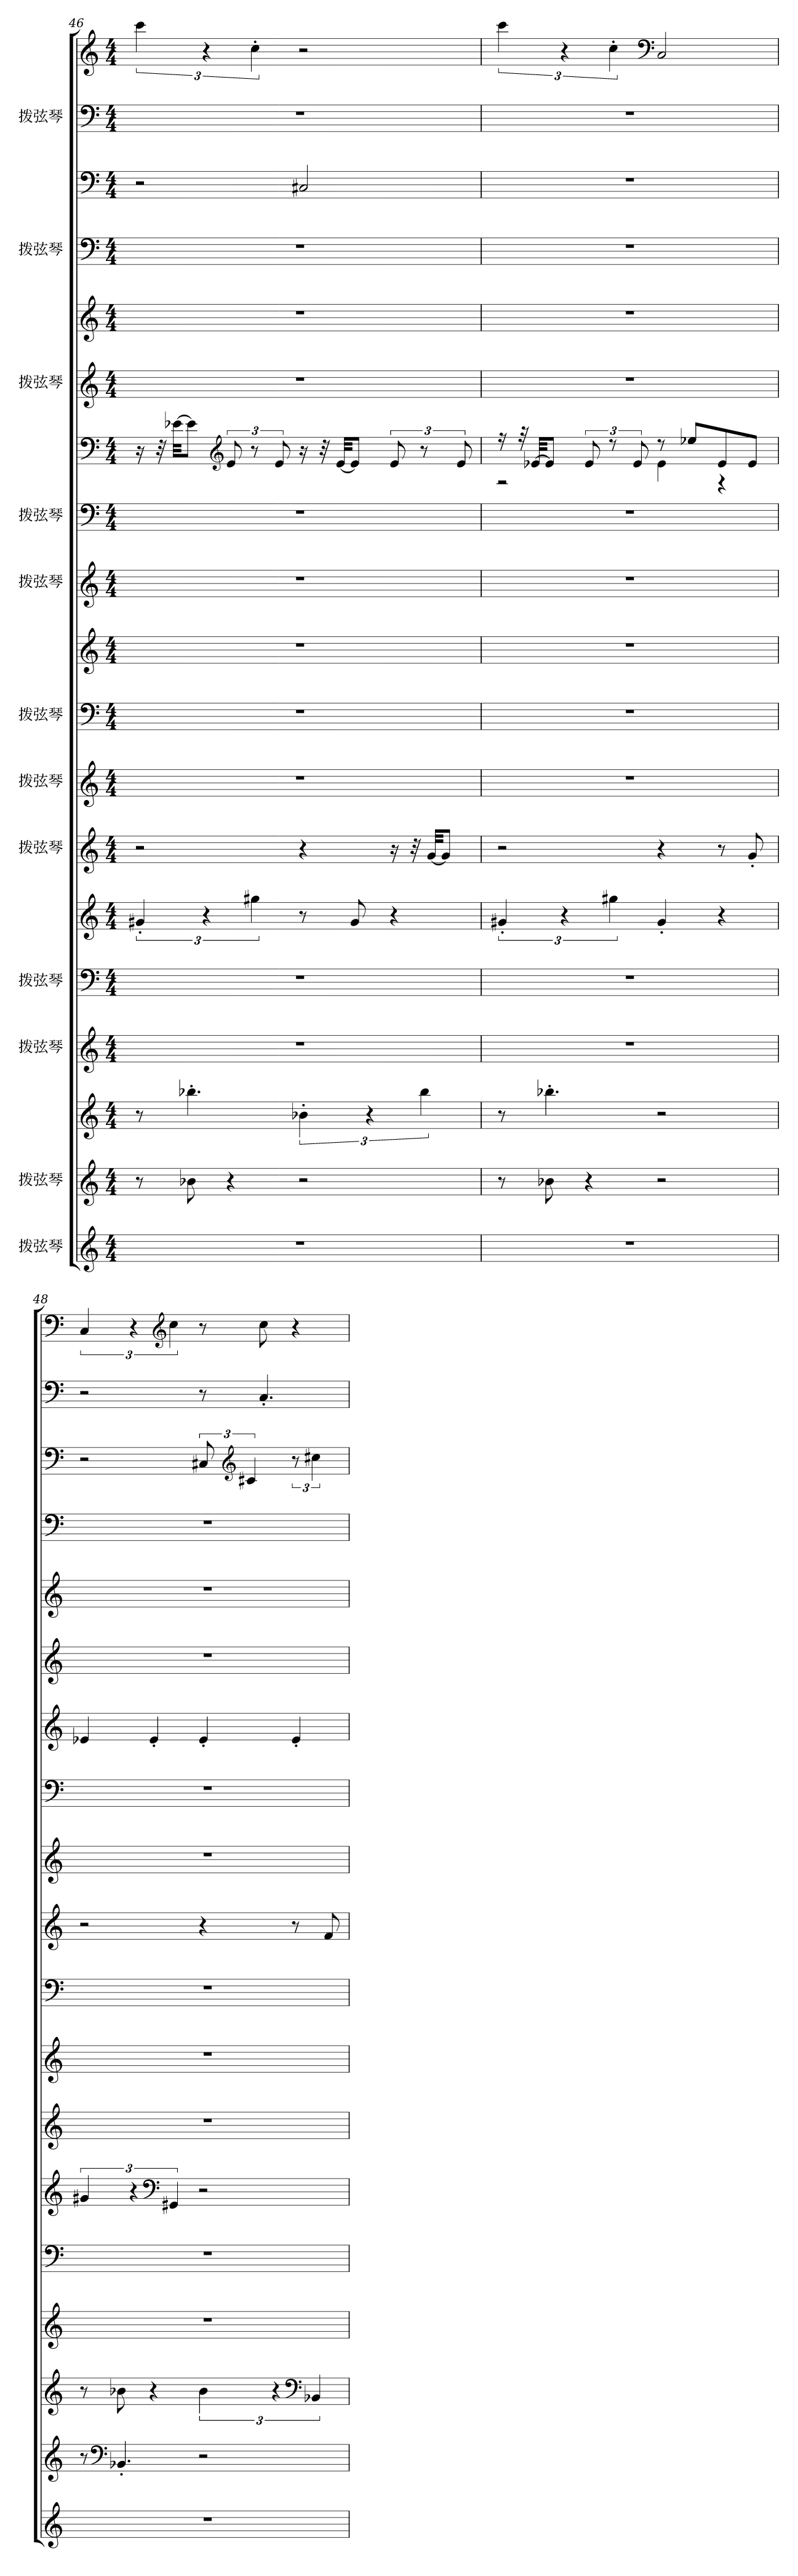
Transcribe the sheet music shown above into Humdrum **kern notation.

**kern	**kern	**kern	**kern	**kern	**kern	**kern	**kern	**kern	**kern	**kern	**kern	**kern	**kern	**kern	**kern	**kern	**kern	**kern
*part12	*part11	*part11	*part10	*part9	*part9	*part8	*part7	*part6	*part6	*part5	*part4	*part4	*part3	*part3	*part2	*part2	*part1	*part1
*staff19	*staff18	*staff17	*staff16	*staff15	*staff14	*staff13	*staff12	*staff11	*staff10	*staff9	*staff8	*staff7	*staff6	*staff5	*staff4	*staff3	*staff2	*staff1
*I"拨弦琴	*I"拨弦琴	*	*I"拨弦琴	*I"拨弦琴	*	*I"拨弦琴	*I"拨弦琴	*I"拨弦琴	*	*I"拨弦琴	*I"拨弦琴	*	*I"拨弦琴	*	*I"拨弦琴	*	*I"拨弦琴	*
*clefG2	*clefG2	*clefG2	*clefG2	*clefF4	*clefG2	*clefG2	*clefG2	*clefF4	*clefG2	*clefG2	*clefF4	*clefF4	*clefG2	*clefG2	*clefF4	*clefF4	*clefF4	*clefG2
*k[]	*k[]	*k[]	*k[]	*k[]	*k[]	*k[]	*k[]	*k[]	*k[]	*k[]	*k[]	*k[]	*k[]	*k[]	*k[]	*k[]	*k[]	*k[]
*M4/4	*M4/4	*M4/4	*M4/4	*M4/4	*M4/4	*M4/4	*M4/4	*M4/4	*M4/4	*M4/4	*M4/4	*M4/4	*M4/4	*M4/4	*M4/4	*M4/4	*M4/4	*M4/4
=46	=46	=46	=46	=46	=46	=46	=46	=46	=46	=46	=46	=46	=46	=46	=46	=46	=46	=46
1r	8r	8r	1r	1r	6g#X'/	2r	1r	1r	1r	1r	1r	16r	1r	1r	1r	2r	1r	6ccc\
.	.	.	.	.	.	.	.	.	.	.	.	32r	.	.	.	.	.	.
.	.	.	.	.	.	.	.	.	.	.	.	[32e-X\KKL	.	.	.	.	.	.
.	8b-X\	4.bb-X'\	.	.	.	.	.	.	.	.	.	8e-\J]	.	.	.	.	.	.
.	.	.	.	.	6r	.	.	.	.	.	.	.	.	.	.	.	.	6r
*	*	*	*	*	*	*	*	*	*	*	*	*clefG2	*	*	*	*	*	*
.	4r	.	.	.	.	.	.	.	.	.	.	12e-/	.	.	.	.	.	.
.	.	.	.	.	6gg#X\	.	.	.	.	.	.	12r	.	.	.	.	.	6cc'\
.	.	.	.	.	.	.	.	.	.	.	.	12e-/	.	.	.	.	.	.
.	2r	6b-X'\	.	.	8r	4r	.	.	.	.	.	16r	.	.	.	2C#X/	.	2r
.	.	.	.	.	.	.	.	.	.	.	.	32r	.	.	.	.	.	.
.	.	.	.	.	.	.	.	.	.	.	.	[32e-/KKL	.	.	.	.	.	.
.	.	.	.	.	8g#/	.	.	.	.	.	.	8e-/J]	.	.	.	.	.	.
.	.	6r	.	.	.	.	.	.	.	.	.	.	.	.	.	.	.	.
.	.	.	.	.	4r	16r	.	.	.	.	.	12e-/	.	.	.	.	.	.
.	.	.	.	.	.	32r	.	.	.	.	.	.	.	.	.	.	.	.
.	.	6bb-\	.	.	.	.	.	.	.	.	.	12r	.	.	.	.	.	.
.	.	.	.	.	.	[32g/KKL	.	.	.	.	.	.	.	.	.	.	.	.
.	.	.	.	.	.	8g/J]	.	.	.	.	.	.	.	.	.	.	.	.
.	.	.	.	.	.	.	.	.	.	.	.	12e-/	.	.	.	.	.	.
!!LO:PB:g=z
=47	=47	=47	=47	=47	=47	=47	=47	=47	=47	=47	=47	=47	=47	=47	=47	=47	=47	=47
*	*	*	*	*	*	*	*	*	*	*	*	*^	*	*	*	*	*	*
1r	8r	8r	1r	1r	6g#X'/	2r	1r	1r	1r	1r	1r	16r	2r	1r	1r	1r	1r	1r	6ccc\
.	.	.	.	.	.	.	.	.	.	.	.	32r	.	.	.	.	.	.	.
.	.	.	.	.	.	.	.	.	.	.	.	[32e-X/KKL	.	.	.	.	.	.	.
.	8b-X\	4.bb-X'\	.	.	.	.	.	.	.	.	.	8e-/J]	.	.	.	.	.	.	.
.	.	.	.	.	6r	.	.	.	.	.	.	.	.	.	.	.	.	.	6r
.	4r	.	.	.	.	.	.	.	.	.	.	12e-/	.	.	.	.	.	.	.
.	.	.	.	.	6gg#X\	.	.	.	.	.	.	12r	.	.	.	.	.	.	6cc'\
.	.	.	.	.	.	.	.	.	.	.	.	12e-/	.	.	.	.	.	.	.
*	*	*	*	*	*	*	*	*	*	*	*	*	*	*	*	*	*	*	*clefF4
.	2r	2r	.	.	4g#'/	4r	.	.	.	.	.	8r	4e-\	.	.	.	.	.	2C/
.	.	.	.	.	.	.	.	.	.	.	.	8ee-X/L	.	.	.	.	.	.	.
.	.	.	.	.	4r	8r	.	.	.	.	.	8e-/	4r	.	.	.	.	.	.
.	.	.	.	.	.	8g'/	.	.	.	.	.	8e-/J	.	.	.	.	.	.	.
*	*	*	*	*	*	*	*	*	*	*	*	*v	*v	*	*	*	*	*	*
=48	=48	=48	=48	=48	=48	=48	=48	=48	=48	=48	=48	=48	=48	=48	=48	=48	=48	=48
1r	8r	8r	1r	1r	6g#X/	1r	1r	1r	2r	1r	1r	4e-X/	1r	1r	1r	2r	2r	6C/
*	*clefF4	*	*	*	*	*	*	*	*	*	*	*	*	*	*	*	*	*
.	4.BB-X'/	8b-X\	.	.	.	.	.	.	.	.	.	.	.	.	.	.	.	.
.	.	.	.	.	6r	.	.	.	.	.	.	.	.	.	.	.	.	6r
.	.	4r	.	.	.	.	.	.	.	.	.	4e-'/	.	.	.	.	.	.
*	*	*	*	*	*clefF4	*	*	*	*	*	*	*	*	*	*	*	*	*clefG2
.	.	.	.	.	6GG#X/	.	.	.	.	.	.	.	.	.	.	.	.	6cc\
.	2r	6b-\	.	.	2r	.	.	.	4r	.	.	4e-'/	.	.	.	12C#X/	8r	8r
*	*	*	*	*	*	*	*	*	*	*	*	*	*	*	*	*clefG2	*	*
.	.	.	.	.	.	.	.	.	.	.	.	.	.	.	.	6c#X/	.	.
.	.	.	.	.	.	.	.	.	.	.	.	.	.	.	.	.	4.C'/	8cc\
.	.	6r	.	.	.	.	.	.	.	.	.	.	.	.	.	.	.	.
.	.	.	.	.	.	.	.	.	8r	.	.	4e-'/	.	.	.	12r	.	4r
*	*	*clefF4	*	*	*	*	*	*	*	*	*	*	*	*	*	*	*	*
.	.	6BB-X/	.	.	.	.	.	.	.	.	.	.	.	.	.	6cc#X\	.	.
.	.	.	.	.	.	.	.	.	8f/	.	.	.	.	.	.	.	.	.
=	=	=	=	=	=	=	=	=	=	=	=	=	=	=	=	=	=	=
*-	*-	*-	*-	*-	*-	*-	*-	*-	*-	*-	*-	*-	*-	*-	*-	*-	*-	*-
